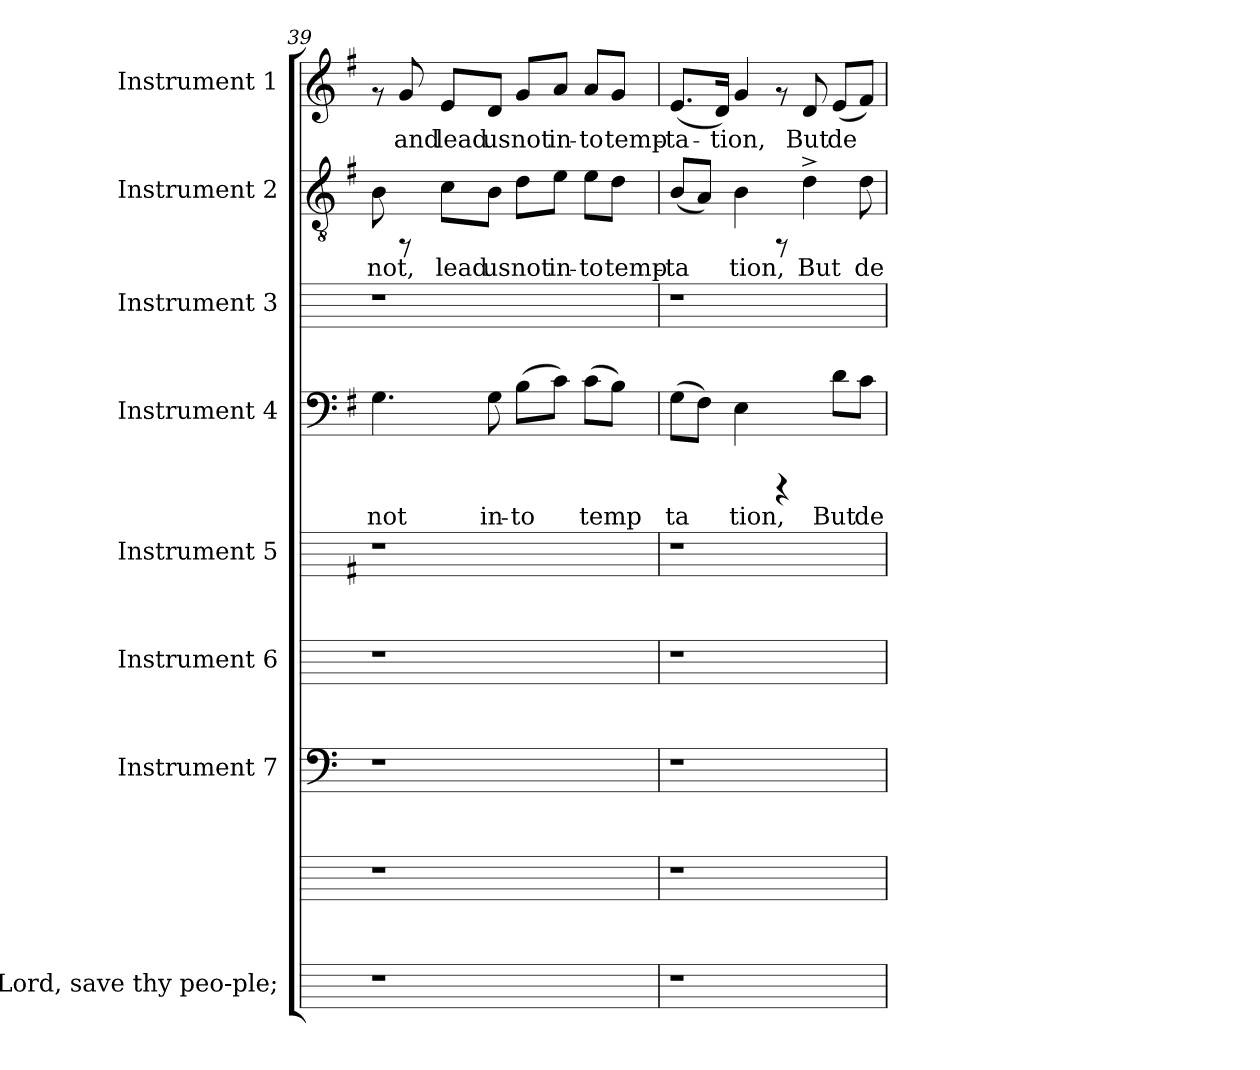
**kern	**kern	**kern	**kern	**kern	**kern	**text	**kern	**kern	**text	**kern	**text
*part9	*part8	*part7	*part6	*part5	*part4	*part4	*part3	*part2	*part2	*part1	*part1
*staff9	*staff8	*staff7	*staff6	*staff5	*staff4	*staff4	*staff3	*staff2	*staff2	*staff1	*staff1
*I"O Lord, save thy peo-ple;	*	*I"Instrument 7	*I"Instrument 6	*I"Instrument 5	*I"Instrument 4	*	*I"Instrument 3	*I"Instrument 2	*	*I"Instrument 1	*
!!LO:LB:g=z
*	*	*clefF4	*	*	*clefF4	*	*	*clefGv2	*	*clefG2	*
*	*	*	*	*ITrd-3c-5	*	*	*	*ITrd-3c-5	*	*ITrd-3c-5	*
*k[]	*k[]	*k[]	*k[]	*k[]	*k[f#]	*	*k[]	*k[]	*	*k[]	*
*C:	*C:	*C:	*C:	*C:	*G:	*	*C:	*C:	*	*C:	*
=39	=39	=39	=39	=39	=39	=39	=39	=39	=39	=39	=39
!	!	!	!	!	!	!LO:LY:b:cj	!	!	!LO:LY:b:cj	!	!
1r	1r	1r	1r	1r	4.G\	not	1r	8e\	not,	8rf	.
!	!	!	!	!	!	!	!	!	!	!	!LO:LY:b:cj
.	.	.	.	.	.	.	.	8rFF	.	8cc/	and
!	!	!	!	!	!	!	!	!	!LO:LY:b:cj	!	!LO:LY:b:cj
.	.	.	.	.	.	.	.	8f\L	lead	8a/L	lead
!	!	!	!	!	!	!LO:LY:b:cj	!	!	!LO:LY:b:cj	!	!LO:LY:b:cj
.	.	.	.	.	8G\	in-	.	8e\J	us	8g/J	us
!	!	!	!	!	!	!LO:LY:b:cj	!	!	!LO:LY:b:cj	!	!LO:LY:b:cj
.	.	.	.	.	(>8B\L	-to	.	8g\L	not	8cc/L	not
!	!	!	!	!	!	!LO:LY:b:cj	!	!	!LO:LY:b:cj	!	!LO:LY:b:cj
.	.	.	.	.	8c\J)	.	.	8a\J	in-	8dd/J	in-
!	!	!	!	!	!	!LO:LY:b:cj	!	!	!LO:LY:b:cj	!	!LO:LY:b:cj
.	.	.	.	.	(>8c\L	temp-	.	8a\L	-to	8dd/L	-to
!	!	!	!	!	!	!LO:LY:b:cj	!	!	!LO:LY:b:cj	!	!LO:LY:b:cj
.	.	.	.	.	8B\J)	--	.	8g\J	temp-	8cc/J	temp-
=40	=40	=40	=40	=40	=40	=40	=40	=40	=40	=40	=40
!	!	!	!	!	!	!LO:LY:b:cj	!	!	!LO:LY:b:cj	!	!LO:LY:b:cj
1r	1r	1r	1r	1r	(>8G\L	-ta-	1r	(<8e/L	-ta-	(<8.a/L	-ta-
!	!	!	!	!	!	!LO:LY:b:cj	!	!	!LO:LY:b:cj	!	!
.	.	.	.	.	8F#\J)	--	.	8d/J)	--	.	.
!	!	!	!	!	!	!	!	!	!	!	!LO:LY:b:cj
.	.	.	.	.	.	.	.	.	.	16g/J)	-tion,
!	!	!	!	!	!	!LO:LY:b:cj	!	!	!LO:LY:b:cj	!	!LO:LY:b:cj
.	.	.	.	.	4E\	-tion,	.	4e\	-tion,	4cc/	.
.	.	.	.	.	4rCCC	.	.	8rFF	.	8rf	.
!	!	!	!	!	!	!	!	!	!LO:LY:b:cj	!	!LO:LY:b:cj
.	.	.	.	.	.	.	.	4g^>\	But	8g/	But
!	!	!	!	!	!	!LO:LY:b:cj	!	!	!	!	!LO:LY:b:cj
.	.	.	.	.	8d\L	But	.	.	.	(<8a/L	de-
!	!	!	!	!	!	!LO:LY:b:cj	!	!	!LO:LY:b:cj	!	!LO:LY:b:cj
.	.	.	.	.	8c\J	de	.	8g\	de	8b/J)	--
=	=	=	=	=	=	=	=	=	=	=	=
*-	*-	*-	*-	*-	*-	*-	*-	*-	*-	*-	*-
